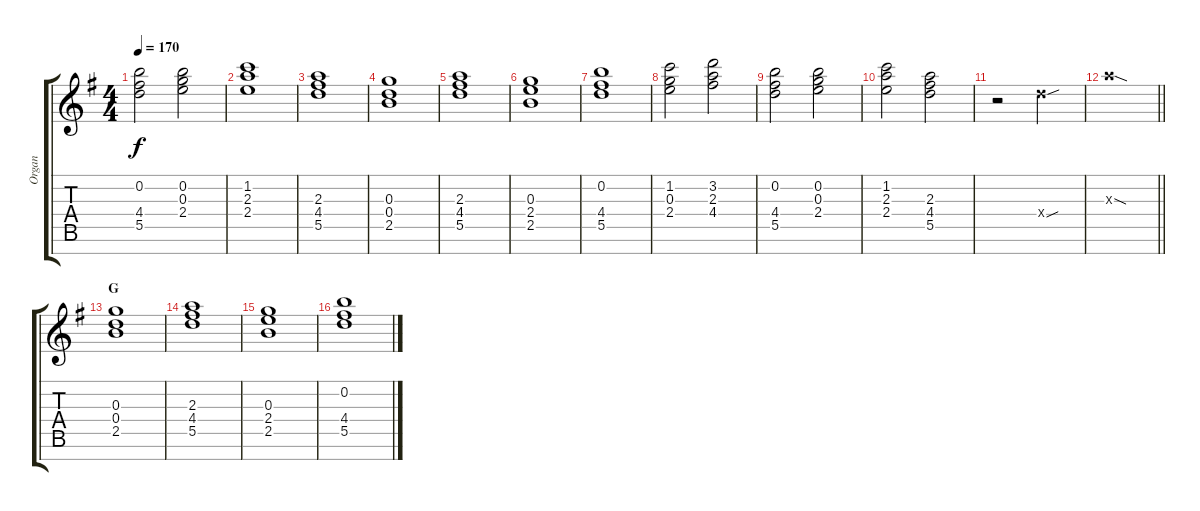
\track ("Organ" "Organ") {instrument rockorgan}
\staff {score tabs}
\tuning (E6 B5 G5 D5 A4 E4 B3) {hide}
\ts (4 4)
\tempo 170
\clef g2
\ks g
(0.2 4.4 5.5).2{dy f} (0.2 0.3 2.4).2 |
(1.2 2.3 2.4).1 |
(2.3 4.4 5.5).1 |
(0.3 0.4 2.5).1 |
(2.3 4.4 5.5).1 |
(0.3 2.4 2.5).1 |
(0.2 4.4 5.5).1 |
(1.2 0.3 2.4).2 (3.2 2.3 4.4).2 |
(0.2 4.4 5.5).2 (0.2 0.3 2.4).2 |
(1.2 2.3 2.4).2 (2.3 4.4 5.5).2 |
r.2 0.4{sou x}.2 |
\barLineRight lightlight
2.3{sod x}.1 |
\section ("" "G")
(0.3 0.4 2.5).1 |
(2.3 4.4 5.5).1 |
(0.3 2.4 2.5).1 |
(0.2 4.4 5.5).1
